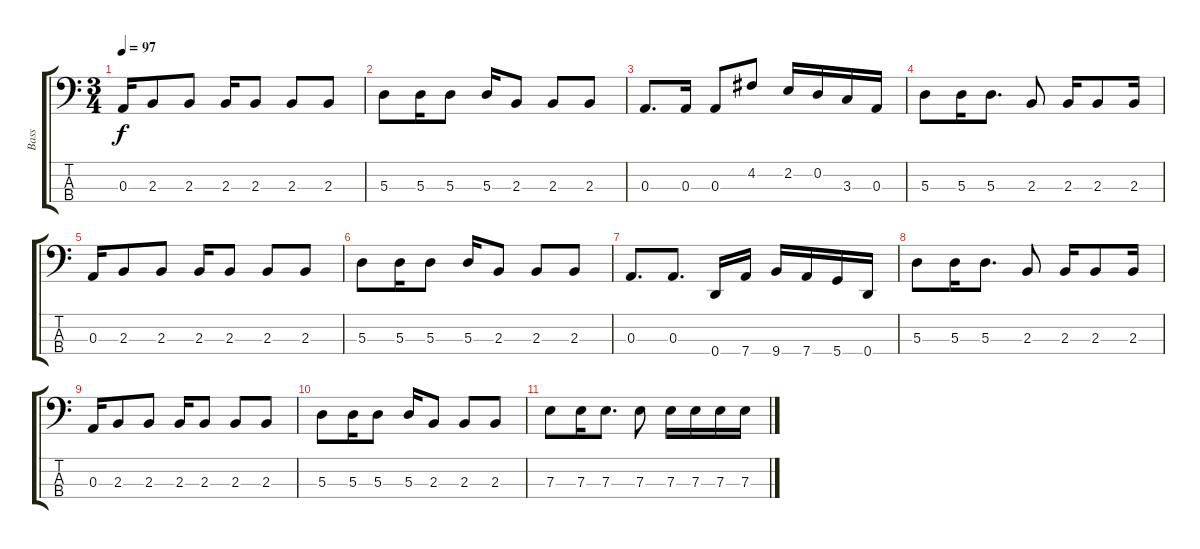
\track ("Bass" "Bass") {instrument electricbassfinger}
\staff {score tabs}
\tuning (G2 D2 A1 D1) {hide}
\ts (3 4)
\tempo 97
\clef f4
\ks c
0.3.16{dy f} 2.3.8 2.3.8 2.3.16 2.3.8 2.3.8 2.3.8 |
5.3.8 5.3.16 5.3.8 5.3.16 2.3.8 2.3.8 2.3.8 |
0.3.8{d} 0.3.16 0.3.8 4.2.8 2.2.16 0.2.16 3.3.16 0.3.16 |
5.3.8 5.3.16 5.3.8{d} 2.3.8 2.3.16 2.3.8 2.3.16 |
0.3.16 2.3.8 2.3.8 2.3.16 2.3.8 2.3.8 2.3.8 |
5.3.8 5.3.16 5.3.8 5.3.16 2.3.8 2.3.8 2.3.8 |
0.3.8{d} 0.3.8{d} 0.4.16 7.4.16 9.4.16 7.4.16 5.4.16 0.4.16 |
5.3.8 5.3.16 5.3.8{d} 2.3.8 2.3.16 2.3.8 2.3.16 |
0.3.16 2.3.8 2.3.8 2.3.16 2.3.8 2.3.8 2.3.8 |
5.3.8 5.3.16 5.3.8 5.3.16 2.3.8 2.3.8 2.3.8 |
7.3.8 7.3.16 7.3.8{d} 7.3.8 7.3.16 7.3.16 7.3.16 7.3.16
